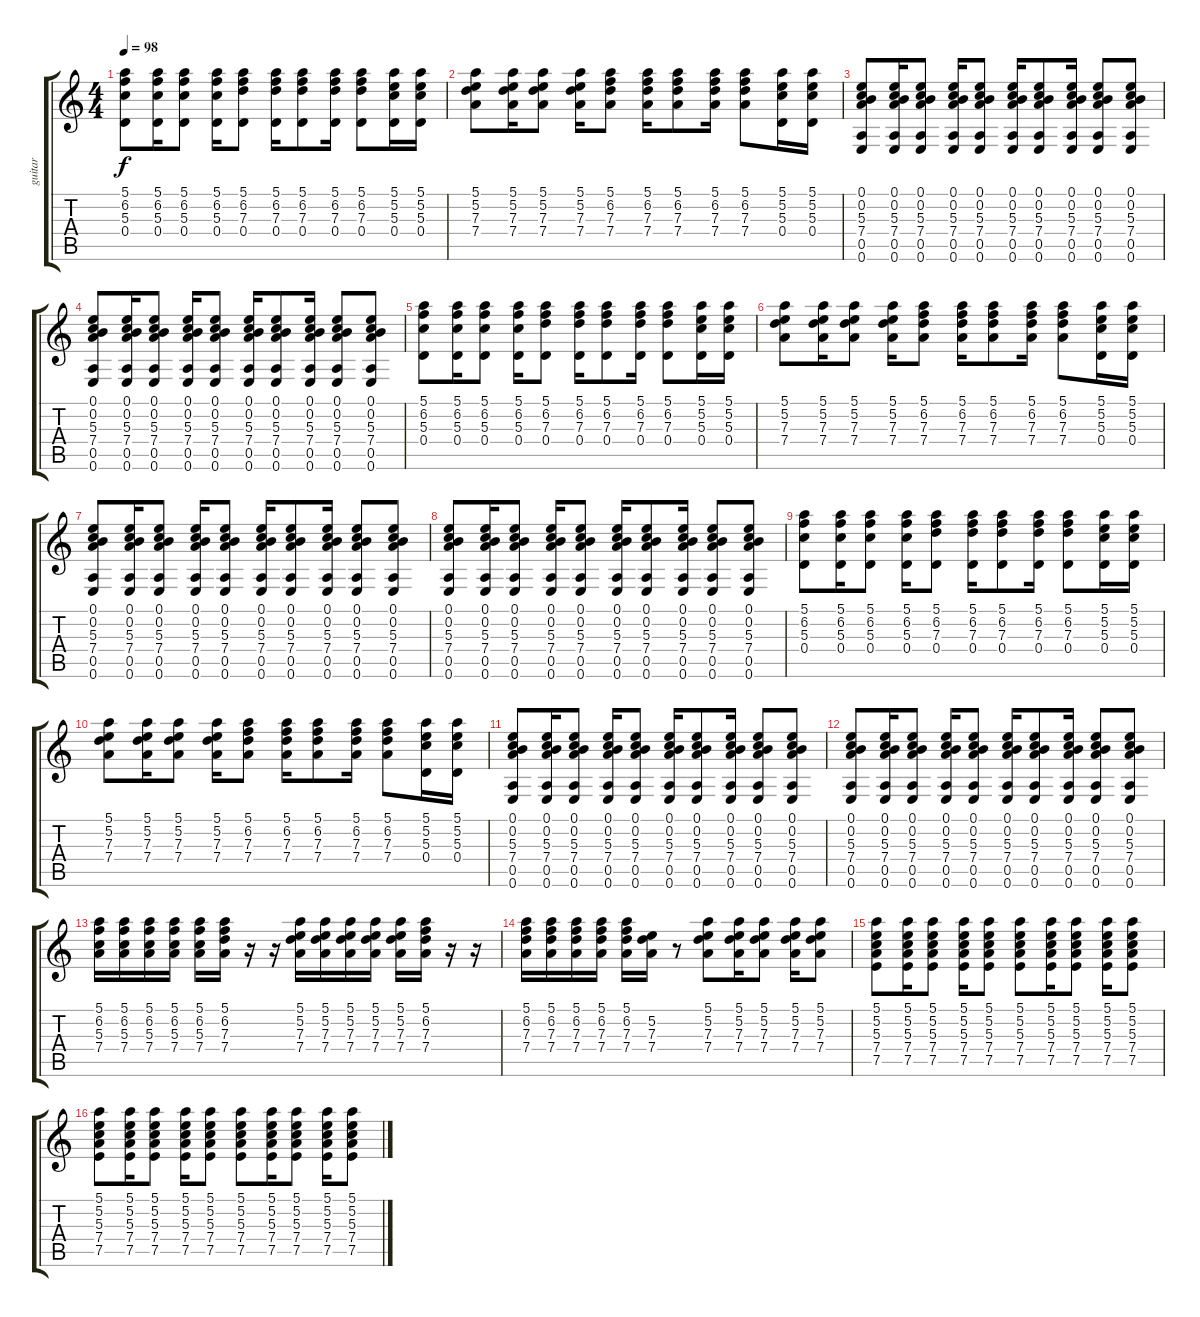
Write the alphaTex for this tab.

\track ("guitar" "guitar") {instrument distortionguitar}
\staff {score tabs}
\tuning (E4 B3 G3 D3 A2 E2) {hide}
\ts (4 4)
\tempo 98
\clef g2
\ks c
(5.1 6.2 5.3 0.4).8{dy f} (5.1 6.2 5.3 0.4).16 (5.1 6.2 5.3 0.4).8 (5.1 6.2 5.3 0.4).16 (5.1 6.2 7.3 0.4).8 (5.1 6.2 7.3 0.4).16 (5.1 6.2 7.3 0.4).8 (5.1 6.2 7.3 0.4).16 (5.1 6.2 7.3 0.4).8 (5.1 5.2 5.3 0.4).16 (5.1 5.2 5.3 0.4).16 |
(5.1 5.2 7.3 7.4).8 (5.1 5.2 7.3 7.4).16 (5.1 5.2 7.3 7.4).8 (5.1 5.2 7.3 7.4).16 (5.1 6.2 7.3 7.4).8 (5.1 6.2 7.3 7.4).16 (5.1 6.2 7.3 7.4).8 (5.1 6.2 7.3 7.4).16 (5.1 6.2 7.3 7.4).8 (5.1 5.2 5.3 0.4).16 (5.1 5.2 5.3 0.4).16 |
(0.1 0.2 5.3 7.4 0.5 0.6).8 (0.1 0.2 5.3 7.4 0.5 0.6).16 (0.1 0.2 5.3 7.4 0.5 0.6).8 (0.1 0.2 5.3 7.4 0.5 0.6).16 (0.1 0.2 5.3 7.4 0.5 0.6).8 (0.1 0.2 5.3 7.4 0.5 0.6).16 (0.1 0.2 5.3 7.4 0.5 0.6).8 (0.1 0.2 5.3 7.4 0.5 0.6).16 (0.1 0.2 5.3 7.4 0.5 0.6).8 (0.1 0.2 5.3 7.4 0.5 0.6).8 |
(0.1 0.2 5.3 7.4 0.5 0.6).8 (0.1 0.2 5.3 7.4 0.5 0.6).16 (0.1 0.2 5.3 7.4 0.5 0.6).8 (0.1 0.2 5.3 7.4 0.5 0.6).16 (0.1 0.2 5.3 7.4 0.5 0.6).8 (0.1 0.2 5.3 7.4 0.5 0.6).16 (0.1 0.2 5.3 7.4 0.5 0.6).8 (0.1 0.2 5.3 7.4 0.5 0.6).16 (0.1 0.2 5.3 7.4 0.5 0.6).8 (0.1 0.2 5.3 7.4 0.5 0.6).8 |
(5.1 6.2 5.3 0.4).8 (5.1 6.2 5.3 0.4).16 (5.1 6.2 5.3 0.4).8 (5.1 6.2 5.3 0.4).16 (5.1 6.2 7.3 0.4).8 (5.1 6.2 7.3 0.4).16 (5.1 6.2 7.3 0.4).8 (5.1 6.2 7.3 0.4).16 (5.1 6.2 7.3 0.4).8 (5.1 5.2 5.3 0.4).16 (5.1 5.2 5.3 0.4).16 |
(5.1 5.2 7.3 7.4).8 (5.1 5.2 7.3 7.4).16 (5.1 5.2 7.3 7.4).8 (5.1 5.2 7.3 7.4).16 (5.1 6.2 7.3 7.4).8 (5.1 6.2 7.3 7.4).16 (5.1 6.2 7.3 7.4).8 (5.1 6.2 7.3 7.4).16 (5.1 6.2 7.3 7.4).8 (5.1 5.2 5.3 0.4).16 (5.1 5.2 5.3 0.4).16 |
(0.1 0.2 5.3 7.4 0.5 0.6).8 (0.1 0.2 5.3 7.4 0.5 0.6).16 (0.1 0.2 5.3 7.4 0.5 0.6).8 (0.1 0.2 5.3 7.4 0.5 0.6).16 (0.1 0.2 5.3 7.4 0.5 0.6).8 (0.1 0.2 5.3 7.4 0.5 0.6).16 (0.1 0.2 5.3 7.4 0.5 0.6).8 (0.1 0.2 5.3 7.4 0.5 0.6).16 (0.1 0.2 5.3 7.4 0.5 0.6).8 (0.1 0.2 5.3 7.4 0.5 0.6).8 |
(0.1 0.2 5.3 7.4 0.5 0.6).8 (0.1 0.2 5.3 7.4 0.5 0.6).16 (0.1 0.2 5.3 7.4 0.5 0.6).8 (0.1 0.2 5.3 7.4 0.5 0.6).16 (0.1 0.2 5.3 7.4 0.5 0.6).8 (0.1 0.2 5.3 7.4 0.5 0.6).16 (0.1 0.2 5.3 7.4 0.5 0.6).8 (0.1 0.2 5.3 7.4 0.5 0.6).16 (0.1 0.2 5.3 7.4 0.5 0.6).8 (0.1 0.2 5.3 7.4 0.5 0.6).8 |
(5.1 6.2 5.3 0.4).8 (5.1 6.2 5.3 0.4).16 (5.1 6.2 5.3 0.4).8 (5.1 6.2 5.3 0.4).16 (5.1 6.2 7.3 0.4).8 (5.1 6.2 7.3 0.4).16 (5.1 6.2 7.3 0.4).8 (5.1 6.2 7.3 0.4).16 (5.1 6.2 7.3 0.4).8 (5.1 5.2 5.3 0.4).16 (5.1 5.2 5.3 0.4).16 |
(5.1 5.2 7.3 7.4).8 (5.1 5.2 7.3 7.4).16 (5.1 5.2 7.3 7.4).8 (5.1 5.2 7.3 7.4).16 (5.1 6.2 7.3 7.4).8 (5.1 6.2 7.3 7.4).16 (5.1 6.2 7.3 7.4).8 (5.1 6.2 7.3 7.4).16 (5.1 6.2 7.3 7.4).8 (5.1 5.2 5.3 0.4).16 (5.1 5.2 5.3 0.4).16 |
(0.1 0.2 5.3 7.4 0.5 0.6).8 (0.1 0.2 5.3 7.4 0.5 0.6).16 (0.1 0.2 5.3 7.4 0.5 0.6).8 (0.1 0.2 5.3 7.4 0.5 0.6).16 (0.1 0.2 5.3 7.4 0.5 0.6).8 (0.1 0.2 5.3 7.4 0.5 0.6).16 (0.1 0.2 5.3 7.4 0.5 0.6).8 (0.1 0.2 5.3 7.4 0.5 0.6).16 (0.1 0.2 5.3 7.4 0.5 0.6).8 (0.1 0.2 5.3 7.4 0.5 0.6).8 |
(0.1 0.2 5.3 7.4 0.5 0.6).8 (0.1 0.2 5.3 7.4 0.5 0.6).16 (0.1 0.2 5.3 7.4 0.5 0.6).8 (0.1 0.2 5.3 7.4 0.5 0.6).16 (0.1 0.2 5.3 7.4 0.5 0.6).8 (0.1 0.2 5.3 7.4 0.5 0.6).16 (0.1 0.2 5.3 7.4 0.5 0.6).8 (0.1 0.2 5.3 7.4 0.5 0.6).16 (0.1 0.2 5.3 7.4 0.5 0.6).8 (0.1 0.2 5.3 7.4 0.5 0.6).8 |
(5.1 6.2 5.3 7.4).16 (5.1 6.2 5.3 7.4).16 (5.1 6.2 5.3 7.4).16 (5.1 6.2 5.3 7.4).16 (5.1 6.2 5.3 7.4).16 (5.1 6.2 7.3 7.4).16 r.16 r.16 (5.1 5.2 7.3 7.4).16 (5.1 5.2 7.3 7.4).16 (5.1 5.2 7.3 7.4).16 (5.1 5.2 7.3 7.4).16 (5.1 5.2 7.3 7.4).16 (5.1 6.2 7.3 7.4).16 r.16 r.16 |
(5.1 6.2 7.3 7.4).16 (5.1 6.2 7.3 7.4).16 (5.1 6.2 7.3 7.4).16 (5.1 6.2 7.3 7.4).16 (5.1 6.2 7.3 7.4).16 (5.2 7.3 7.4).16 r.8 (5.1 5.2 7.3 7.4).8 (5.1 5.2 7.3 7.4).16 (5.1 5.2 7.3 7.4).8 (5.1 5.2 7.3 7.4).16 (5.1 5.2 7.3 7.4).8 |
(5.1 5.2 5.3 7.4 7.5).8 (5.1 5.2 5.3 7.4 7.5).16 (5.1 5.2 5.3 7.4 7.5).8 (5.1 5.2 5.3 7.4 7.5).16 (5.1 5.2 5.3 7.4 7.5).8 (5.1 5.2 5.3 7.4 7.5).8 (5.1 5.2 5.3 7.4 7.5).16 (5.1 5.2 5.3 7.4 7.5).8 (5.1 5.2 5.3 7.4 7.5).16 (5.1 5.2 5.3 7.4 7.5).8 |
(5.1 5.2 5.3 7.4 7.5).8 (5.1 5.2 5.3 7.4 7.5).16 (5.1 5.2 5.3 7.4 7.5).8 (5.1 5.2 5.3 7.4 7.5).16 (5.1 5.2 5.3 7.4 7.5).8 (5.1 5.2 5.3 7.4 7.5).8 (5.1 5.2 5.3 7.4 7.5).16 (5.1 5.2 5.3 7.4 7.5).8 (5.1 5.2 5.3 7.4 7.5).16 (5.1 5.2 5.3 7.4 7.5).8
